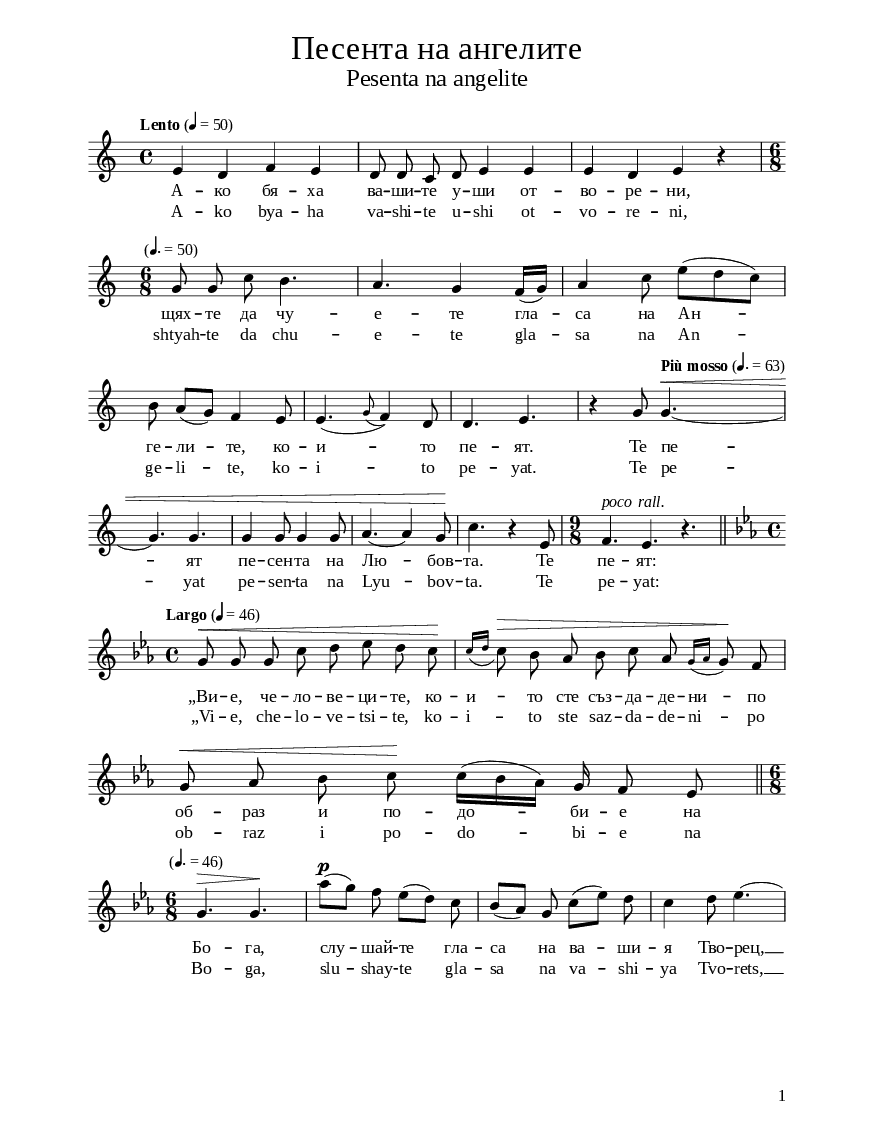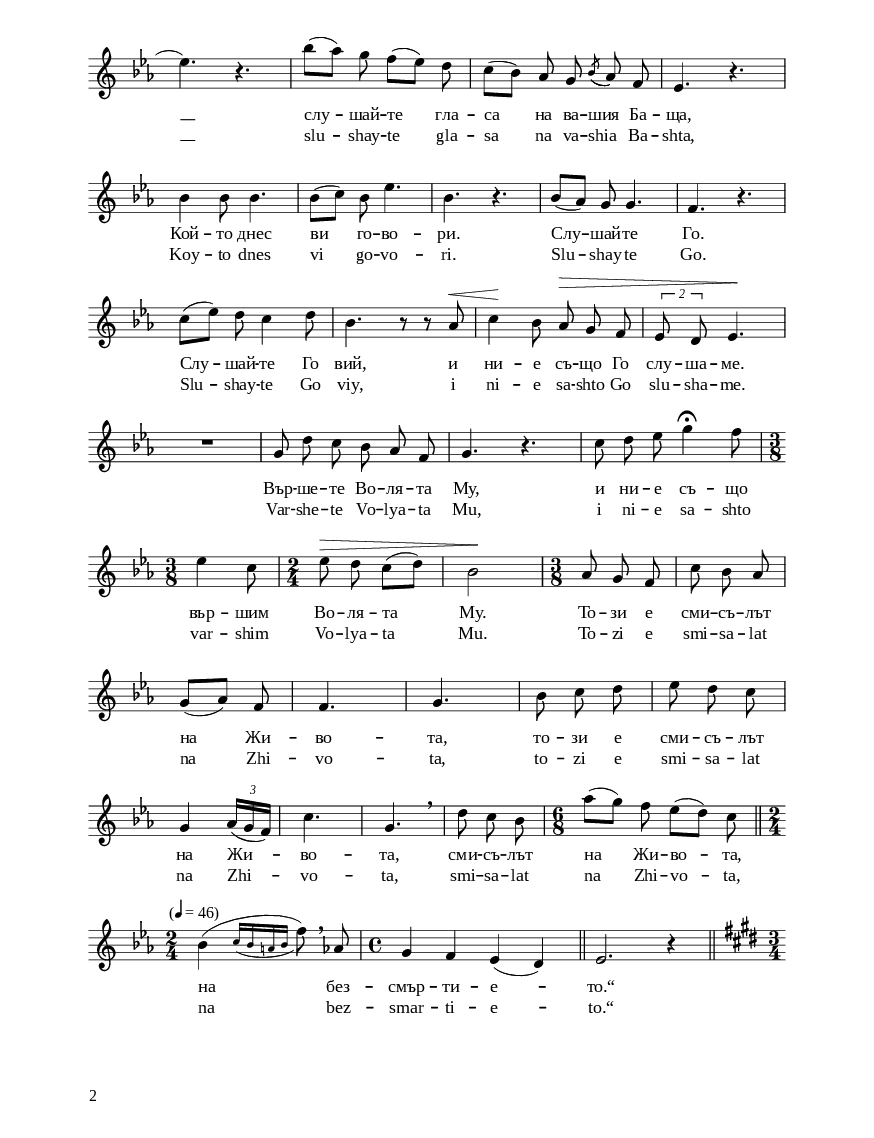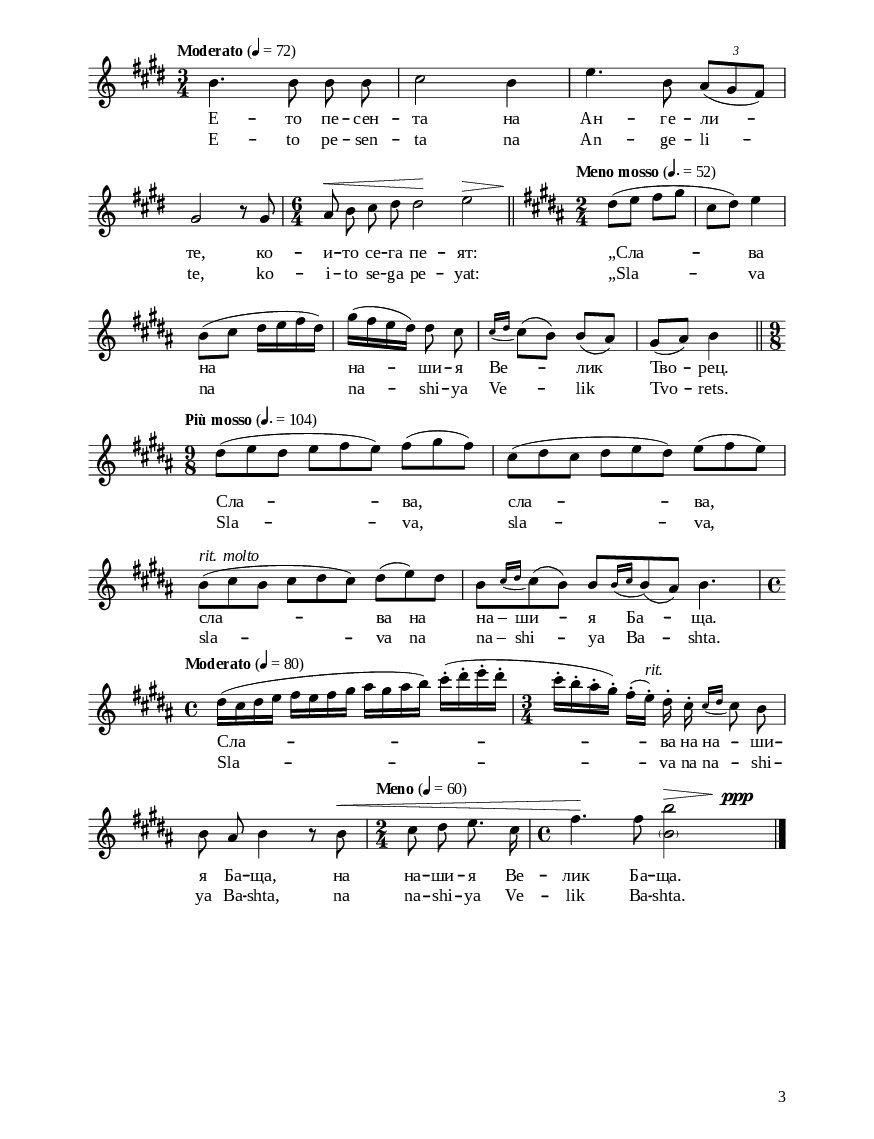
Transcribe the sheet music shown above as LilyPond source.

\version "2.24.0"

% include paper part and global functions
\include "include/globals.ily"

\bookpart {
  \label #'ref207
  \tocItem \markup "Песента на ангелите – Pesenta na angelite "
  \include "include/bookpart-paper.ily"
  \score {
    \include "include/score-layout.ily"

    \new Voice \absolute {
      \clef treble
      \key c \major
      \time 4/4
      \tempoFunc "Lento" 4 "50"
      \autoBeamOff
      \override Hairpin.to-barline = ##f
      \override Hairpin.after-line-breaking = ##t 
      e'4  d'4  f'4  e'4 | % 2
      d'8  d'8  c'8  d'8  e'4
      e'4 | % 3
      e'4  d'4  e'4 r4 | \break % 4
      \time 6/8  | % 4
      \tempoFunc "" 4. "50"
      g'8  g'8 c''8 b'4.  | % 5
      a'4.  g'4  f'16 ( [  g'16 ) ] | % 6
      a'4 c''8 e''8 ( [ d''8
      c''8 ) ] |\break  % 7
      b'8  a'8 ( [  g'8 ) ]  f'4  e'8
      | % 8
      e'4. ( \appoggiatura {  g'8 }  f'4 )
      d'8 | % 9
      d'4.  e'4. | 
      r4  g'8
      \tempoFunc "Più mosso" 4. "63"
      g'4. ~ ^\< |  \break % 11
      g'4.  g'4. | % 12
      g'4  g'8  g'4  g'8 | % 13
      a'4. ~  a'4  g'8 _\!  | % 14
      c''4.  r4  e'8 |  % 15
      \time 9/8  | % 15
      f'4. ^\markup{ \italic {poco rall.} }  e'4. r4. \bar
      "||" \break
      \key es \major \time 4/4 | % 16
      \tempoFunc "Largo" 4 "46"
      g'8 ^\<  g'8  g'8 c''8 d''8
      es''8 d''8 c''8 ^\! | % 17
      \grace {  c''16 ( [  d''16 ] } c''8 ) ^\>
      bes'8  as'8 bes'8 c''8
      as'8 \grace {  g'16 ( [  as'16 ] }  g'8 )
       ^\! f'8 | \break % 18
      g'8 ^\<  as'8 bes'8 c''8  ^\!
      c''16 ( [ bes'16  as'16 )  ] g'16
      f'8  es'8  \bar "||"
      \break | % 19
      \time 6/8  | % 19
      \tempoFunc "" 4. "46"
      g'4. ^\>  g'4.  ^\! |
      as''8 ( [ ^\p g''8 ) ] f''8
      es''8 ( [ d''8 ) ] c''8 | % 21
      bes'8 ( [  as'8 ) ]  g'8 c''8 ( [
      es''8 ) ] d''8 | % 22
      c''4 d''8 es''4. ~ \break | % 23
      es''4. r4. | % 24
      bes''8 ( [ as''8 ) ] g''8
      f''8 ( [ es''8 ) ] d''8 | % 25
      c''8 ( [ bes'8 ) ]  as'8  g'8
      \acciaccatura {  bes'8 ( }  as'8 )  f'8 | % 26
      es'4. r4. \break | % 27
      bes'4 bes'8 bes'4. | % 28
      bes'8 ( [ c''8 ) ] bes'8
      es''4. | % 29
      bes'4. r4. |
      bes'8 ( [  as'8 ) ]  g'8  g'4. | % 31
      f'4. r4. \break| % 32
      c''8 ( [ es''8 ) ] d''8 c''4
      d''8 | % 33
      bes'4. r8 r8  as'8 ^\< | % 34
      c''4 ^\! bes'8  as'8 ^\>  g'8
      f'8 | % 35
      \times 3/2  {
        es'8   d'8
      }
      es'4. ^\! \break | % 36
      R2. | % 37
      g'8 d''8 c''8 bes'8
      as'8  f'8 | % 38
      g'4. r4. | % 39
      c''8 d''8 es''8 g''4
      ^\fermata f''8 \break |
      \time 3/8  |
      es''4 c''8 | % 41
      \time 2/4  | % 41
      es''8 ^\> d''8 c''8 ( [ d''8
      ) ] | % 42
      bes'2 ^\! | % 43
      \time 3/8  | % 43
      as'8  g'8  f'8 | % 44
      c''8 bes'8  as'8 \break | % 45
      g'8 ( [  as'8 ) ]  f'8 | % 46
      f'4. | % 47
      g'4. | % 48
      bes'8 c''8 d''8 | % 49
      es''8 d''8 c''8 \break |
      g'4 \once \omit TupletBracket
      \times 2/3  {
        as'16 ( [  g'16  f'16 ) ]
      }
      | % 51
      c''4. | % 52
      g'4.  \breathe | % 53
      d''8 c''8 bes'8 | % 54
      \time 6/8  | % 54
      as''8 ( [ g''8 ) ] f''8 es''8
      ( [ d''8 ) ] c''8 \bar "||"
      \break | % 55
      \time 2/4  | % 55
      \tempoFunc "" 4 "46" | % 55
      bes'4 ( \acciaccatura {
        c''16 [bes'16 a'16
        bes'16 ]
      }
      f''8 )  \breathe as'8  | % 56
      \time 4/4  | % 56
      g'4  f'4  es'4 (  d'4 ) \bar "||"
      es'2. r4 \bar "||"
      \break | % 58
      \once \override Staff.KeyCancellation.break-visibility = #all-invisible
      \key e \major \time 3/4 | % 58
      \tempoFunc "Moderato" 4 "72"
      b'4. b'8 b'8 b'8 | % 59
      cis''2 b'4 |
      e''4. b'8 \once \omit TupletBracket
      \times 2/3  {
        a'8 ( [  gis'8  fis'8 ) ]
      }
      | \break % 61
      gis'2 r8  gis'8 | % 62
      \time 6/4  | % 62
      a'8 ^\< b'8 cis''8 dis''8
      dis''2 ^\! 
      \once \override Hairpin.to-barline = ##t
      e''2 ^\> \bar "||"
      \key b \major \time 2/4 | % 63
      \tempoFunc "Meno mosso" 4. "52"
      dis''8 ( [ _\! e''8 ] fis''8 [
      gis''8 ] | % 64
      cis''8 [ dis''8 ) ] e''4 | \break % 65
      b'8 ( [ cis''8 ] dis''16 [
      e''16 fis''16 dis''16 ) ]  | % 66
      gis''16 ( [ fis''16 e''16
      dis''16 ) ] dis''8 cis''8 | % 67
      \grace {  cis''16 ( [  dis''16 ] } cis''8 )
      ( [ b'8 ) ]  b'8 ( [  ais'8 ) ] | % 68
      gis'8 ( [  ais'8 ) ] b'4 \bar "||" \break
      \time 9/8  | % 69
      \tempoFunc "Più mosso" 4. "104"
      dis''8 ( [  e''8
      dis''8 ] e''8 [
      fis''8 e''8 ) ] fis''8 ( [ gis''8
      fis''8 ) ]  |
      cis''8 ( [ dis''8 cis''8 ]
      dis''8 [ e''8 dis''8 ) ] e''8 ( [
      fis''8 e''8 ) ] | % 71
      b'8 ( [ ^\markup{ \italic {rit. molto} } cis''8
      b'8 ] cis''8 [ dis''8 cis''8
      ) ] dis''8 ( [ e''8 ) dis''8 ] | % 72
      
      b'8 [ \acciaccatura { cis''16 [  dis''16 ] }
      cis''8 ( b'8 )]  
      
      b'8 [ \acciaccatura { b'16 [  cis''16 ] }
      b'8 ( ais'8 )] 
      
      b'4. \break | % 73
      \time 4/4  | % 73
      \tempoFunc "Moderato" 4 "80"
      dis''16 ( [ cis''16 dis''16
      e''16 ] fis''16 [ e''16 fis''16
      gis''16 ] ais''16 [ gis''16
      ais''16 b''16 ) ] cis'''16 ( -. [
      dis'''16 -. e'''16 -. dis'''16 -. ] | % 74
      \time 3/4  | % 74
      cis'''16 -. [ b''16 -. ais''16 -.
      gis''16 ) -. ] fis''16 ( -. [ e''16 )
      -. ] ^\markup{ \italic {rit.} } dis''16 -. cis''16
      -. \acciaccatura {  cis''16 [  dis''16 ] } cis''8
      b'8 \break | % 75
      b'8  ais'8 b'4 r8
      b'8^\<
       \tempoFunc "Meno" 4 "60"
       \time 2/4  | % 76
      cis''8 dis''8 e''8. cis''16
      | % 77
      \time 4/4  | % 77
      fis''4. ^\! fis''8 
      <\parenthesize b'
      b''>2 ^\>
      \once \override Score.BarLine.break-visibility = ##(#f #f #f)      
      s^\ppp ^\! \bar "|."
    }

   \addlyrics {
      А
      -- ко бя -- ха ва -- ши -- те у -- ши
      от -- во -- ре -- ни, щях -- те да
      чу -- е -- те гла -- са на Ан
      --  ге -- ли -- те, ко -- и
      --  то пе -- ят. Те пе --
      ят пе -- сен -- та на Лю -- бов
      -- та. Те пе -- ят: „Ви -- е, че --
      ло -- ве -- ци -- те, ко -- и --
      то сте съз -- да -- де -- ни --
      по об -- раз и по -- до --
      би -- е на Бо -- га, слу -- шай
      -- те  гла -- са  на ва --
      ши -- я Тво -- рец, __ слу --
      шай -- те  гла -- са  на ва
      -- шия Ба -- ща, Кой -- то днес
      ви  го -- во -- ри. Слу -- шай
      -- те Го. Слу -- шай -- те Го
      вий, и ни -- е съ -- що Го слу --
      ша -- ме. Вър -- ше -- те Во -- ля --
      та Му, и ни -- е съ -- що вър --
      шим Во -- ля -- та  Му. То -- зи
      е сми -- съ -- лът на  Жи -- во
      -- та, то -- зи е сми -- съ -- лът
      на Жи --  во -- та, сми -- съ
      -- лът на  Жи -- во -- та, на
      без -- смър -- ти
      -- е -- то.“ Е -- то пе -- сен --
      та на Ан -- ге -- ли  --  те,
      ко -- и -- то се -- га пе -- ят:
      „Сла --     ва на
      на --
      ши -- я   Ве -- лик
      Тво -- рец. Сла --
      ва,   сла --
      ва,   сла --
      "ва    на" "на –  ши" --
      "я       Ба" -- ща. Сла -- "" -- "" --
      ва на   на -- ши -- я Ба
      -- ща, на на -- ши -- я Ве -- лик Ба
      -- ща.}
      \addlyrics {
        A
        -- ko bya -- ha va -- shi -- te u -- shi
        ot -- vo -- re -- ni, shtyah -- te da
        chu -- e -- te gla -- sa na An
        --  ge -- li -- te, ko -- i
        --  to pe -- yat. Te pe --
        yat pe -- sen -- ta na Lyu -- bov
        -- ta. Te pe -- yat: „Vi -- e, che --
        lo -- ve -- tsi -- te, ko -- i --
        to ste saz -- da -- de -- ni --
        po ob -- raz i po -- do --
        bi -- e na Bo -- ga, slu -- shay
        -- te  gla -- sa  na va --
        shi -- ya Tvo -- rets, __ slu --
        shay -- te  gla -- sa  na va
        -- shia Ba -- shta, Koy -- to dnes
        vi  go -- vo -- ri. Slu -- shay
        -- te Go. Slu -- shay -- te Go
        viy, i ni -- e sa -- shto Go slu --
        sha -- me. Var -- she -- te Vo -- lya --
        ta Mu, i ni -- e sa -- shto var --
        shim Vo -- lya -- ta  Mu. To -- zi
        e smi -- sa -- lat na  Zhi -- vo
        -- ta, to -- zi e smi -- sa -- lat
        na Zhi --  vo -- ta, smi -- sa
        -- lat na  Zhi -- vo -- ta, na
        bez -- smar -- ti
        -- e -- to.“ E -- to pe -- sen --
        ta na An -- ge -- li  --  te,
        ko -- i -- to se -- ga pe -- yat:
        „Sla --     va na
        na --
        shi -- ya   Ve -- lik
        Tvo -- rets. Sla --
        va,   sla --
        va,   sla --
        "va    na" "na –  shi" --
        "ya     Ba" -- shta. Sla -- "" -- "" --
        va na   na -- shi -- ya Ba
        -- shta, na na -- shi -- ya Ve -- lik Ba
        -- shta.}

    \header {
      title = \titleFunc "Песента на ангелите" "Pesenta na angelite"
    }

    \midi{}

  } % score

 \pageBreak

  % include foreign translation(s) of the song
   \version "2.24.0"

\markup \fill-line { \fontsize #deTitleFontSize "Das Lied der Engel" }
\markup \null
\markup \null
\markup \fontsize #deCoupletFontSize {
  \hspace #10
  \override #`(baseline-skip . ,deCoupletBaselineSkip)

  \column {

 \line { " "Wenn eure Ohren offen wären, }

 \line { " "würdet ihr die Stimme der Engel hören, }

 \line { " "die singen. }

 \line { " "Sie singen das Lied der Liebe. }

 \line { " "Sie singen: „Ihr, die Menschen, }

 \line { " "die ihr geschaffen wurdet }

 \line { " "nach dem Ebenbild Gottes, }

 \line { " "hört die Stimme eures Schöpfers, }

 \line { " "hört die Stimme eures Vaters. }

 \line { " "Der, der zu euch heute spricht! }

 \line { " "Hört Ihn! Hört Ihn }

 \line { " "und wir werden ihn auch hören. }

 \line { " "Erfüllt seinen Willen, }

 \line { " "wie wir auch Seinen Willen erfüllen,
 }
 \line { " "Dies ist der Sinn des Lebens, }

 \line { " "dies ist der Sinn des Lebens, }

 \line { " "der Sinn des Lebens, der Unsterblichkeit.“ }

 \line { " "Sieh, das Lied der Engel, }

 \line { " "die jetzt singen: }

 \line { " "„Ruhm zu unserem großen Schöpfer! }

 \line { " "Ruhm, Ruhm, Ruhm unserem Vater! }

 \line { " "Ruhm unserem Vater, }

 \line { " "unserem großen Vater.“ }
  }
}


} % bookpart

% Più mosso
%
